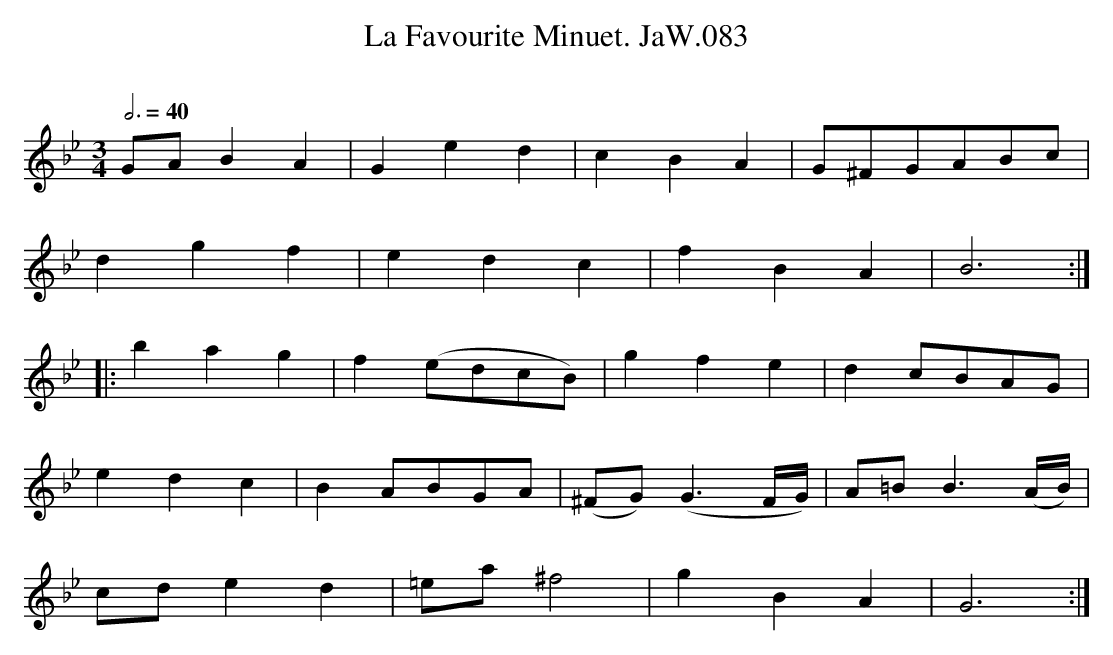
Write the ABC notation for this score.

X:1
T:La Favourite Minuet. JaW.083
M:3/4
L:1/8
Q:3/4=40
O:
K:Bb
GAB2A2|G2e2d2|c2B2A2|G^FGABc|
d2g2f2|e2d2c2|f2B2A2|B6:|
|:b2a2g2|f2(edcB)|g2f2e2|d2cBAG|
e2d2c2|B2ABGA|(^FG)(G3F/G/)|A=BB3(A/B/)|
cde2d2|=ea^f4|g2B2A2|G6:|
